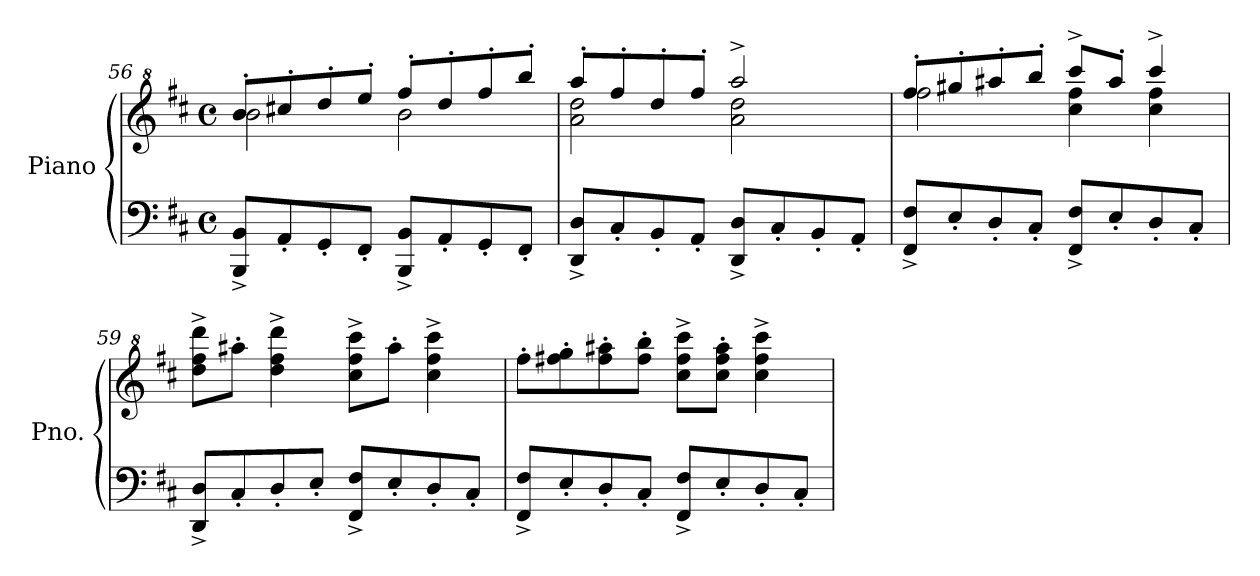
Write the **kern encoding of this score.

**kern	**kern
*part1	*part1
*staff2	*staff1
*I"Piano	*
*I'Pno.	*
!!LO:LB:g=z
*clefF4	*clefG^2
*k[f#c#]	*k[f#c#]
*M4/4	*M4/4
*met(c)	*met(c)
=56	=56
*	*^
8BBB/^ 8BB/^L	8bb'/L	2bb\
8AA'/	8ccc#X'/	.
8GG'/	8ddd'/	.
8FF#'/J	8eee'/J	.
8BBB/^ 8BB/^L	8fff#'/L	2bb\
8AA'/	8ddd'/	.
8GG'/	8fff#'/	.
8FF#'/J	8bbb'/J	.
=57	=57	=57
8DD/^ 8D/^L	8aaa'/L	2aa\ 2ddd\
8C#'/	8fff#'/	.
8BB'/	8ddd'/	.
8AA'/J	8fff#'/J	.
8DD/^ 8D/^L	2aaa^/	2aa\ 2ddd\
8C#'/	.	.
8BB'/	.	.
8AA'/J	.	.
=58	=58	=58
8FF#/^ 8F#/^L	8fff#'/L	2fff#\
8E'/	8ggg#X'/	.
8D'/	8aaa#X'/	.
8C#'/J	8bbb'/J	.
8FF#/^ 8F#/^L	8cccc#^/L	4ccc#\ 4fff#\
8E'/	8aaa#'/J	.
8D'/	4cccc#^/	4ccc#\ 4fff#\
8C#'/J	.	.
*	*v	*v
!!LO:LB:g=z
=59	=59
8DD/^ 8D/^L	8ddd\^ 8fff#\^ 8dddd\^L
8C#<'/	8aaa#X'\J
8D<'/	4ddd\^ 4fff#\^ 4dddd\^
8E<'/J	.
8FF#/^ 8F#/^L	8ccc#\^ 8fff#\^ 8cccc#\^L
8E'/	8aaa#'\J
8D'/	4ccc#\^ 4fff#\^ 4cccc#\^
8C#'/J	.
=60	=60
8FF#/^ 8F#/^L	8fff#'\L
8E'/	8fff#X\' 8ggg\'
8D'/	8fff#\' 8aaa#X\'
8C#'/J	8fff#\' 8bbb\'J
8FF#/^ 8F#/^L	8ccc#\^ 8fff#\^ 8cccc#\^L
8E'/	8ccc#\' 8fff#\' 8aaa#\'J
8D'/	4ccc#\^ 4fff#\^ 4cccc#\^
8C#'/J	.
=	=
*-	*-
